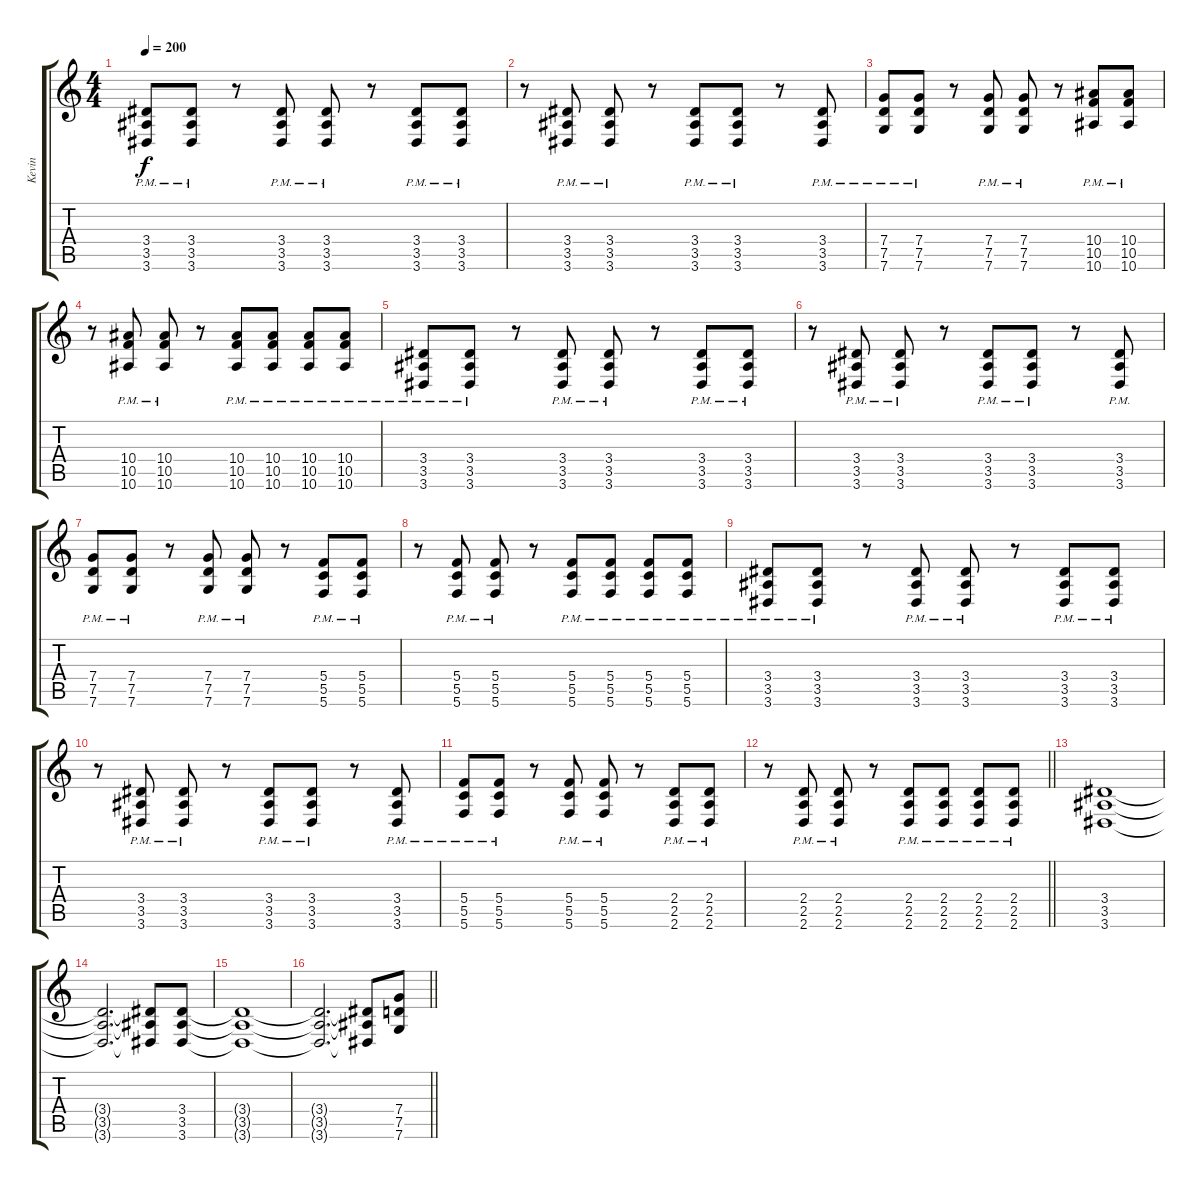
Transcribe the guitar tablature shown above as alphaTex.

\track ("Kevin" "Kevin") {instrument distortionguitar}
\staff {score tabs}
\tuning (D4 A3 F3 C3 G2 C2) {hide}
\ts (4 4)
\tempo 200
\clef g2
\ks c
(3.4{pm} 3.5{pm} 3.6{pm}).8{dy f} (3.4{pm} 3.5{pm} 3.6{pm}).8 r.8 (3.4{pm} 3.5{pm} 3.6{pm}).8 (3.4{pm} 3.5{pm} 3.6{pm}).8 r.8 (3.4{pm} 3.5{pm} 3.6{pm}).8 (3.4{pm} 3.5{pm} 3.6{pm}).8 |
r.8 (3.4{pm} 3.5{pm} 3.6{pm}).8 (3.4{pm} 3.5{pm} 3.6{pm}).8 r.8 (3.4{pm} 3.5{pm} 3.6{pm}).8 (3.4{pm} 3.5{pm} 3.6{pm}).8 r.8 (3.4{pm} 3.5{pm} 3.6{pm}).8 |
(7.4{pm} 7.5{pm} 7.6{pm}).8 (7.4{pm} 7.5{pm} 7.6{pm}).8 r.8 (7.4{pm} 7.5{pm} 7.6{pm}).8 (7.4{pm} 7.5{pm} 7.6{pm}).8 r.8 (10.4{pm} 10.5{pm} 10.6{pm}).8 (10.4{pm} 10.5{pm} 10.6{pm}).8 |
r.8 (10.4{pm} 10.5{pm} 10.6{pm}).8 (10.4{pm} 10.5{pm} 10.6{pm}).8 r.8 (10.4{pm} 10.5{pm} 10.6{pm}).8 (10.4{pm} 10.5{pm} 10.6{pm}).8 (10.4{pm} 10.5{pm} 10.6{pm}).8 (10.4{pm} 10.5{pm} 10.6{pm}).8 |
(3.4{pm} 3.5{pm} 3.6{pm}).8 (3.4{pm} 3.5{pm} 3.6{pm}).8 r.8 (3.4{pm} 3.5{pm} 3.6{pm}).8 (3.4{pm} 3.5{pm} 3.6{pm}).8 r.8 (3.4{pm} 3.5{pm} 3.6{pm}).8 (3.4{pm} 3.5{pm} 3.6{pm}).8 |
r.8 (3.4{pm} 3.5{pm} 3.6{pm}).8 (3.4{pm} 3.5{pm} 3.6{pm}).8 r.8 (3.4{pm} 3.5{pm} 3.6{pm}).8 (3.4{pm} 3.5{pm} 3.6{pm}).8 r.8 (3.4{pm} 3.5{pm} 3.6{pm}).8 |
(7.4{pm} 7.5{pm} 7.6{pm}).8 (7.4{pm} 7.5{pm} 7.6{pm}).8 r.8 (7.4{pm} 7.5{pm} 7.6{pm}).8 (7.4{pm} 7.5{pm} 7.6{pm}).8 r.8 (5.4{pm} 5.5{pm} 5.6{pm}).8 (5.4{pm} 5.5{pm} 5.6{pm}).8 |
r.8 (5.4{pm} 5.5{pm} 5.6{pm}).8 (5.4{pm} 5.5{pm} 5.6{pm}).8 r.8 (5.4{pm} 5.5{pm} 5.6{pm}).8 (5.4{pm} 5.5{pm} 5.6{pm}).8 (5.4{pm} 5.5{pm} 5.6{pm}).8 (5.4{pm} 5.5{pm} 5.6{pm}).8 |
(3.4{pm} 3.5{pm} 3.6{pm}).8 (3.4{pm} 3.5{pm} 3.6{pm}).8 r.8 (3.4{pm} 3.5{pm} 3.6{pm}).8 (3.4{pm} 3.5{pm} 3.6{pm}).8 r.8 (3.4{pm} 3.5{pm} 3.6{pm}).8 (3.4{pm} 3.5{pm} 3.6{pm}).8 |
r.8 (3.4{pm} 3.5{pm} 3.6{pm}).8 (3.4{pm} 3.5{pm} 3.6{pm}).8 r.8 (3.4{pm} 3.5{pm} 3.6{pm}).8 (3.4{pm} 3.5{pm} 3.6{pm}).8 r.8 (3.4{pm} 3.5{pm} 3.6{pm}).8 |
(5.4{pm} 5.5{pm} 5.6{pm}).8 (5.4{pm} 5.5{pm} 5.6{pm}).8 r.8 (5.4{pm} 5.5{pm} 5.6{pm}).8 (5.4{pm} 5.5{pm} 5.6{pm}).8 r.8 (2.4{pm} 2.5{pm} 2.6{pm}).8 (2.4{pm} 2.5{pm} 2.6{pm}).8 |
\barLineRight lightlight
r.8 (2.4{pm} 2.5{pm} 2.6{pm}).8 (2.4{pm} 2.5{pm} 2.6{pm}).8 r.8 (2.4{pm} 2.5{pm} 2.6{pm}).8 (2.4{pm} 2.5{pm} 2.6{pm}).8 (2.4{pm} 2.5{pm} 2.6{pm}).8 (2.4{pm} 2.5{pm} 2.6{pm}).8 |
\section ("" "")
(3.4 3.5 3.6).1 |
(3.4{t} 3.5{t} 3.6{t}).2{d} (3.4{t} 3.5{t} 3.6{t}).8 (3.4 3.5 3.6).8 |
(3.4{t} 3.5{t} 3.6{t}).1 |
\barLineRight lightlight
(3.4{t} 3.5{t} 3.6{t}).2{d} (3.4{t} 3.5{t} 3.6{t}).8 (7.4 7.5 7.6).8
